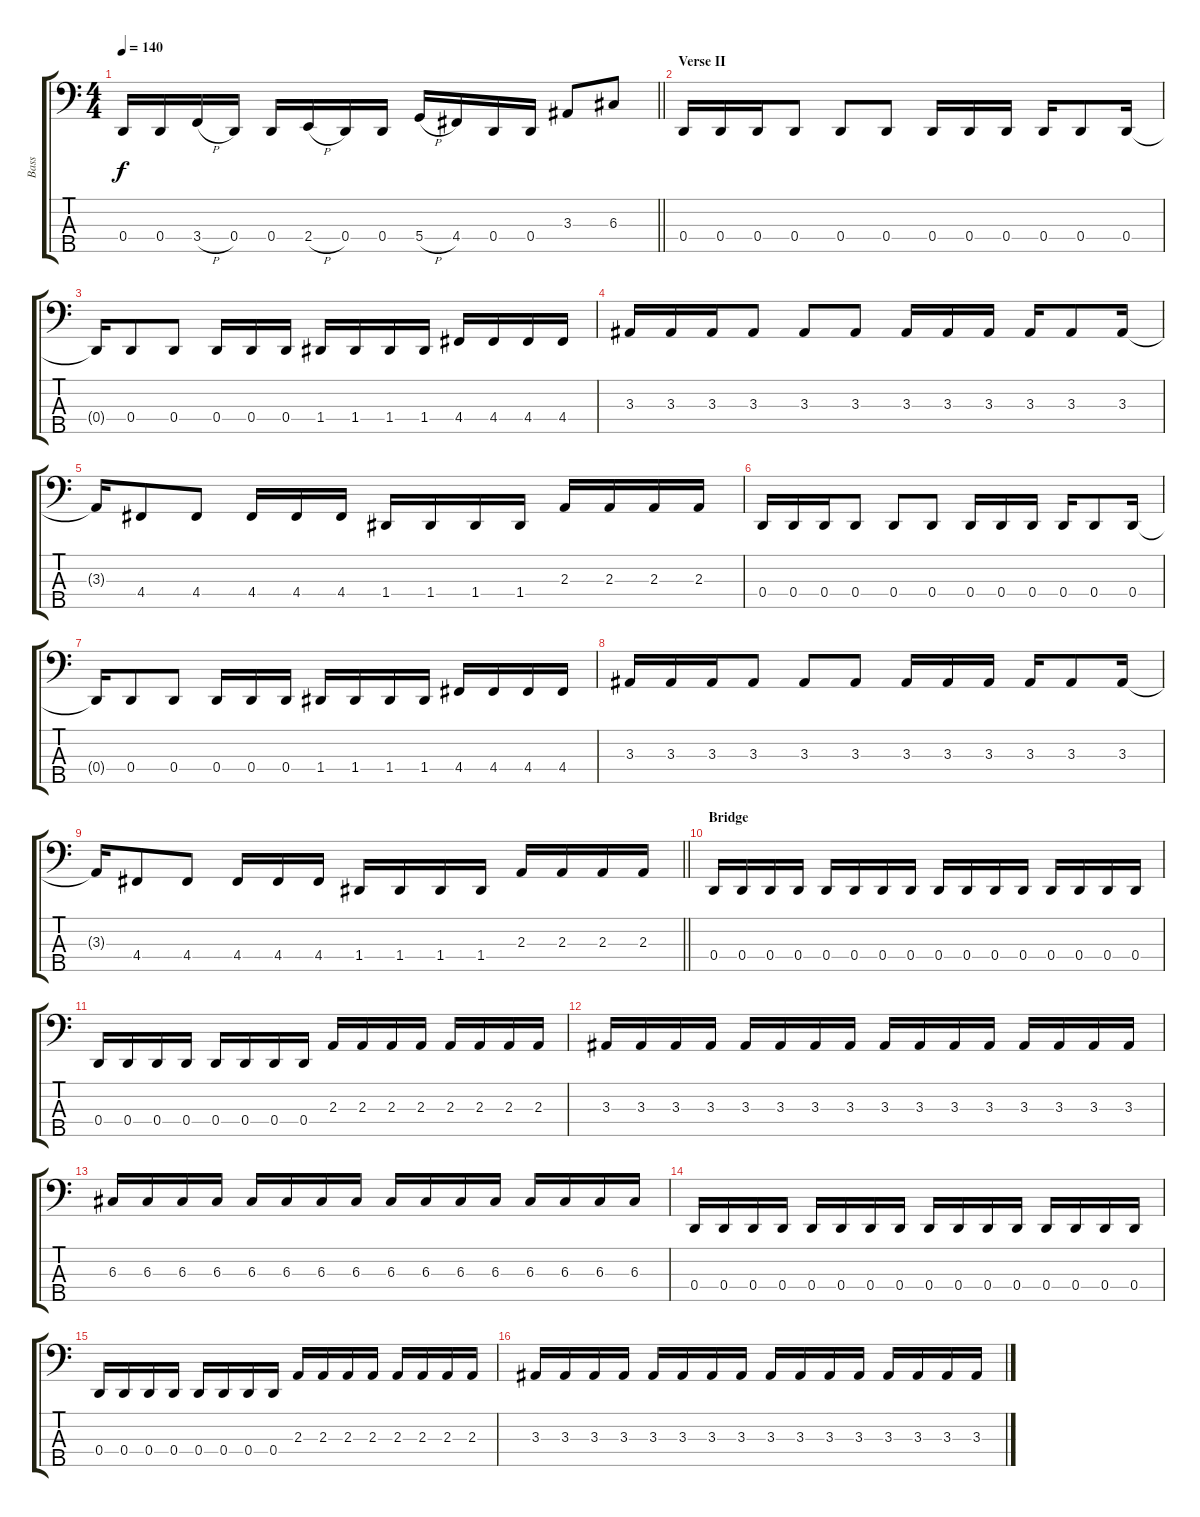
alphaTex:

\track ("Bass" "Bass") {instrument electricbasspick}
\staff {score tabs}
\tuning (F2 C2 G1 D1 A0) {hide}
\ts (4 4)
\tempo 140
\clef f4
\barLineRight lightlight
\ks c
0.4.16{dy f} 0.4.16 3.4{h}.16 0.4.16 0.4.16 2.4{h}.16 0.4.16 0.4.16 5.4{h}.16 4.4.16 0.4.16 0.4.16 3.3.8 6.3.8 |
\section ("" "Verse II")
0.4.16 0.4.16 0.4.16 0.4.8 0.4.8 0.4.8 0.4.16 0.4.16 0.4.16 0.4.16 0.4.8 0.4.16 |
0.4{t}.16 0.4.8 0.4.8 0.4.16 0.4.16 0.4.16 1.4.16 1.4.16 1.4.16 1.4.16 4.4.16 4.4.16 4.4.16 4.4.16 |
3.3.16 3.3.16 3.3.16 3.3.8 3.3.8 3.3.8 3.3.16 3.3.16 3.3.16 3.3.16 3.3.8 3.3.16 |
3.3{t}.16 4.4.8 4.4.8 4.4.16 4.4.16 4.4.16 1.4.16 1.4.16 1.4.16 1.4.16 2.3.16 2.3.16 2.3.16 2.3.16 |
0.4.16 0.4.16 0.4.16 0.4.8 0.4.8 0.4.8 0.4.16 0.4.16 0.4.16 0.4.16 0.4.8 0.4.16 |
0.4{t}.16 0.4.8 0.4.8 0.4.16 0.4.16 0.4.16 1.4.16 1.4.16 1.4.16 1.4.16 4.4.16 4.4.16 4.4.16 4.4.16 |
3.3.16 3.3.16 3.3.16 3.3.8 3.3.8 3.3.8 3.3.16 3.3.16 3.3.16 3.3.16 3.3.8 3.3.16 |
\barLineRight lightlight
3.3{t}.16 4.4.8 4.4.8 4.4.16 4.4.16 4.4.16 1.4.16 1.4.16 1.4.16 1.4.16 2.3.16 2.3.16 2.3.16 2.3.16 |
\section ("" "Bridge")
0.4.16 0.4.16 0.4.16 0.4.16 0.4.16 0.4.16 0.4.16 0.4.16 0.4.16 0.4.16 0.4.16 0.4.16 0.4.16 0.4.16 0.4.16 0.4.16 |
0.4.16 0.4.16 0.4.16 0.4.16 0.4.16 0.4.16 0.4.16 0.4.16 2.3.16 2.3.16 2.3.16 2.3.16 2.3.16 2.3.16 2.3.16 2.3.16 |
3.3.16 3.3.16 3.3.16 3.3.16 3.3.16 3.3.16 3.3.16 3.3.16 3.3.16 3.3.16 3.3.16 3.3.16 3.3.16 3.3.16 3.3.16 3.3.16 |
6.3.16 6.3.16 6.3.16 6.3.16 6.3.16 6.3.16 6.3.16 6.3.16 6.3.16 6.3.16 6.3.16 6.3.16 6.3.16 6.3.16 6.3.16 6.3.16 |
0.4.16 0.4.16 0.4.16 0.4.16 0.4.16 0.4.16 0.4.16 0.4.16 0.4.16 0.4.16 0.4.16 0.4.16 0.4.16 0.4.16 0.4.16 0.4.16 |
0.4.16 0.4.16 0.4.16 0.4.16 0.4.16 0.4.16 0.4.16 0.4.16 2.3.16 2.3.16 2.3.16 2.3.16 2.3.16 2.3.16 2.3.16 2.3.16 |
3.3.16 3.3.16 3.3.16 3.3.16 3.3.16 3.3.16 3.3.16 3.3.16 3.3.16 3.3.16 3.3.16 3.3.16 3.3.16 3.3.16 3.3.16 3.3.16
